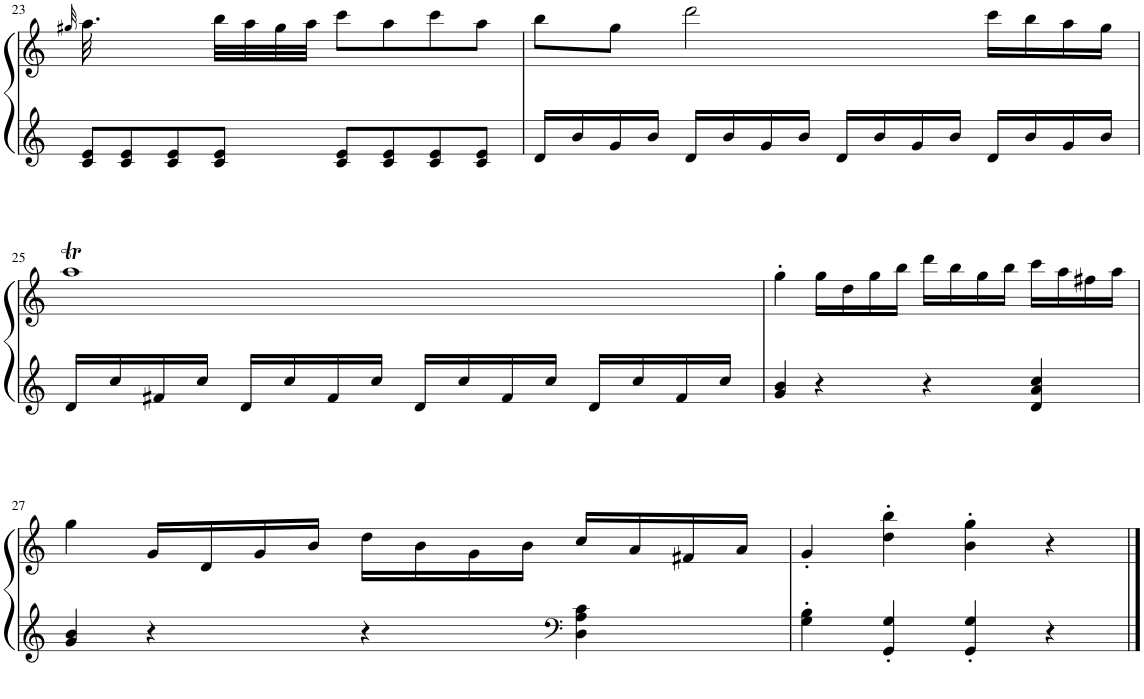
**kern	**kern
*part1	*part1
*staff2	*staff1
*I"Piano	*
*I'Pno	*
!!LO:PB:g=z
*clefG2	*clefG2
*k[]	*k[]
*M4/4	*M4/4
=23	=23
.	32qgg#X/
*	*^
8c/ 8e/L	4.aa\	32gg#
.	.	32ryy
.	.	16ryy
8c/ 8e/	.	8ryy
8c/ 8e/	.	4ryy
8c/ 8e/J	32bb\LLL	.
.	32aa\	.
.	32gg#\	.
.	32aa\JJJ	.
8c/ 8e/L	8ccc\L	2ryy
8c/ 8e/	8aa\	.
8c/ 8e/	8ccc\	.
8c/ 8e/J	8aa\J	.
*	*v	*v
=24	=24
16d/LL	8bb\L
16b/	.
16g/	8gg\J
16b/JJ	.
16d/LL	2ddd\
16b/	.
16g/	.
16b/JJ	.
16d/LL	.
16b/	.
16g/	.
16b/JJ	.
16d/LL	16ccc\LL
16b/	16bb\
16g/	16aa\
16b/JJ	16gg\JJ
!!LO:LB:g=z
=25	=25
*	*^
16d/LL	1aaT	32bbLLL
.	.	32aa
16cc/	.	32bb
.	.	32aa
16f#X/	.	32bb
.	.	32aa
16cc/JJ	.	32bb
.	.	32aaJJJ
16d/LL	.	32bbLLL
.	.	32aa
16cc/	.	32bb
.	.	32aa
16f#/	.	32bb
.	.	32aa
16cc/JJ	.	32bb
.	.	32aaJJJ
16d/LL	.	32bbLLL
.	.	32aa
16cc/	.	32bb
.	.	32aa
16f#/	.	32bb
.	.	32aa
16cc/JJ	.	32bb
.	.	32aaJJJ
16d/LL	.	32bbLLL
.	.	32aa
16cc/	.	32bb
.	.	32aa
16f#/	.	32bb
.	.	32aa
16cc/JJ	.	32gg
.	.	32aaJJJ
*	*v	*v
=26	=26
4g/ 4b/	4gg'\
4r	16gg\LL
.	16dd\
.	16gg\
.	16bb\JJ
4r	16ddd\LL
.	16bb\
.	16gg\
.	16bb\JJ
4d/ 4a/ 4cc/	16ccc\LL
.	16aa\
.	16ff#X\
.	16aa\JJ
!!LO:LB:g=z
=27	=27
4g/ 4b/	4gg\
4r	16g/LL
.	16d/
.	16g/
.	16b/JJ
4r	16dd\LL
.	16b\
.	16g\
.	16b\JJ
*clefF4	*
4D\ 4A\ 4c\	16cc/LL
.	16a/
.	16f#X/
.	16a/JJ
=28	=28
4G\' 4B\'	4g'/
4GG/' 4G/'	4dd\' 4bb\'
4GG/' 4G/'	4b\' 4gg\'
4r	4r
==	==
*-	*-
